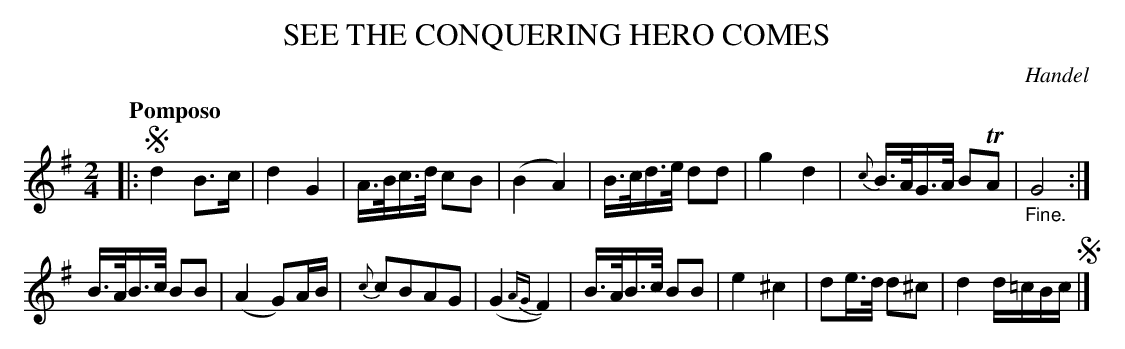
X:1
T: SEE THE CONQUERING HERO COMES
C: Handel
Q: "Pomposo"
M: 2/4
L: 1/16
K: G
|:!segno!\
d4 B3c | d4 G4 | A>Bc>d c2B2 | (B4 A4) |\
B>cd>e d2d2 | g4 d4 | {c}B>AG>A B2TA2 | "_Fine."G8 :|
B>AB>c B2B2 | (A4 G2)AB | {c}c2B2A2G2 | (G4{AG}F4) |\
B>AB>c B2B2 | e4 ^c4 | d2e>d d2^c2 | d4 d=cBc !segno!|]
